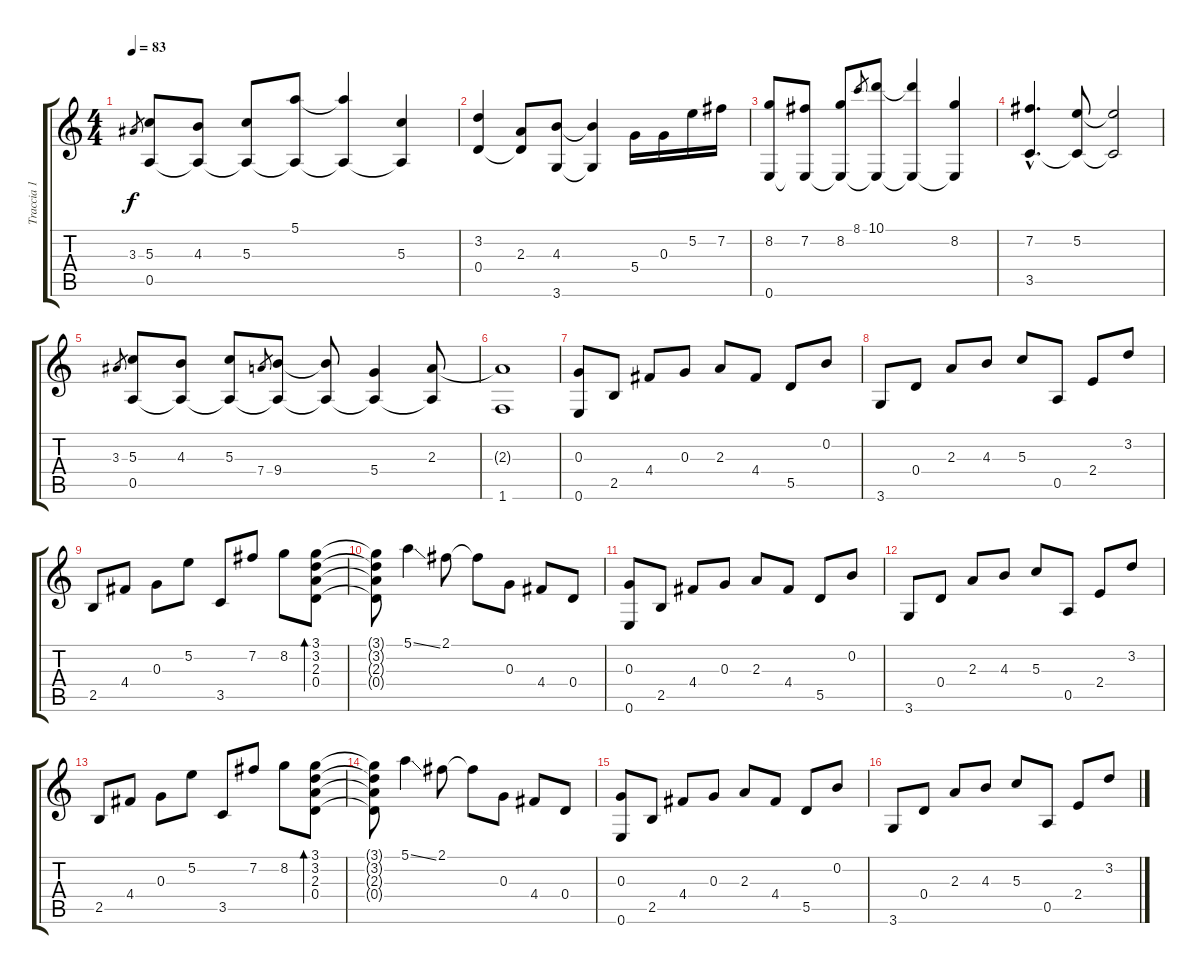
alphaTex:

\track ("Traccia 1" "Traccia 1") {instrument acousticguitarsteel}
\staff {score tabs}
\tuning (E4 B3 G3 D3 A2 E2) {hide}
\ts (4 4)
\tempo 83
\clef g2
\ks c
3.3.8{gr dy f} (5.3 0.5).8 (4.3 0.5{t}).8 (5.3 0.5{t}).8 (5.1 0.5{t}).8 (5.1{t} 0.5{t}).4 (5.3 0.5{t}).4 |
(3.2 0.4).4 (2.3 0.4{t}).8 (4.3 3.6).8 (4.3{t} 3.6{t}).4 5.4.16 0.3.16 5.2.16 7.2.16 |
(8.2 0.6).8 (7.2 0.6{t}).8 (8.2 0.6{t}).8 8.1.8{gr} (10.1 0.6{t}).8 (10.1{t} 0.6{t}).4 (8.2 0.6{t}).4 |
(7.2{hac} 3.5{hac}).4{d} (5.2 3.5{t}).8 (5.2{t} 3.5{t}).2 |
3.3.8{gr} (5.3 0.5).8 (4.3 0.5{t}).8 (5.3 0.5{t}).8 7.4.8{gr} (9.4 0.5{t}).8 (9.4{t} 0.5{t}).8 (5.4 0.5{t}).4 (2.3 0.5{t}).8 |
(2.3{t} 1.6).1 |
(0.3 0.6).8 2.5.8 4.4.8 0.3.8 2.3.8 4.4.8 5.5.8 0.2.8 |
3.6.8 0.4.8 2.3.8 4.3.8 5.3.8 0.5.8 2.4.8 3.2.8 |
2.5.8 4.4.8 0.3.8 5.2.8 3.5.8 7.2.8 8.2.8 (3.1 3.2 2.3 0.4).8{bd 60} |
(3.1{t} 3.2{t} 2.3{t} 0.4{t}).8 5.1{ss}.4 2.1.8 2.1{t}.8 0.3.8 4.4.8 0.4.8 |
(0.3 0.6).8 2.5.8 4.4.8 0.3.8 2.3.8 4.4.8 5.5.8 0.2.8 |
3.6.8 0.4.8 2.3.8 4.3.8 5.3.8 0.5.8 2.4.8 3.2.8 |
2.5.8 4.4.8 0.3.8 5.2.8 3.5.8 7.2.8 8.2.8 (3.1 3.2 2.3 0.4).8{bd 60} |
(3.1{t} 3.2{t} 2.3{t} 0.4{t}).8 5.1{ss}.4 2.1.8 2.1{t}.8 0.3.8 4.4.8 0.4.8 |
(0.3 0.6).8 2.5.8 4.4.8 0.3.8 2.3.8 4.4.8 5.5.8 0.2.8 |
3.6.8 0.4.8 2.3.8 4.3.8 5.3.8 0.5.8 2.4.8 3.2.8
